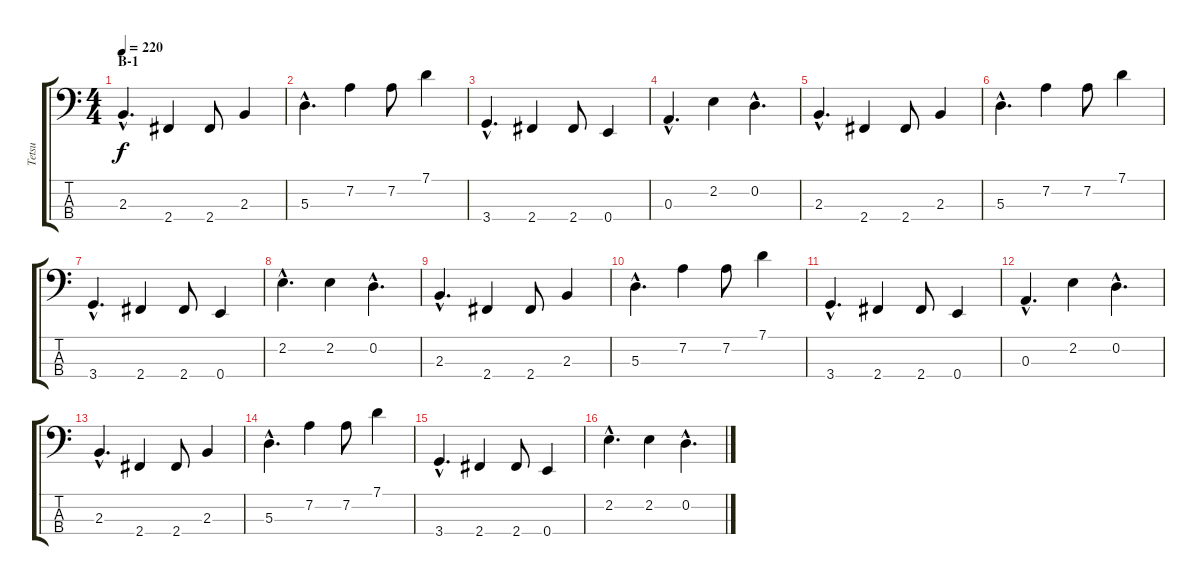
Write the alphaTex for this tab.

\track ("Tetsu" "Tetsu") {instrument electricbasspick}
\staff {score tabs}
\tuning (G2 D2 A1 E1) {hide}
\ts (4 4)
\section ("" "B-1")
\tempo 220
\clef f4
\ks c
2.3{hac}.4{d dy f} 2.4.4 2.4.8 2.3.4 |
5.3{hac}.4{d} 7.2.4 7.2.8 7.1.4 |
3.4{hac}.4{d} 2.4.4 2.4.8 0.4.4 |
0.3{hac}.4{d} 2.2.4 0.2{hac}.4{d} |
2.3{hac}.4{d} 2.4.4 2.4.8 2.3.4 |
5.3{hac}.4{d} 7.2.4 7.2.8 7.1.4 |
3.4{hac}.4{d} 2.4.4 2.4.8 0.4.4 |
2.2{hac}.4{d} 2.2.4 0.2{hac}.4{d} |
2.3{hac}.4{d} 2.4.4 2.4.8 2.3.4 |
5.3{hac}.4{d} 7.2.4 7.2.8 7.1.4 |
3.4{hac}.4{d} 2.4.4 2.4.8 0.4.4 |
0.3{hac}.4{d} 2.2.4 0.2{hac}.4{d} |
2.3{hac}.4{d} 2.4.4 2.4.8 2.3.4 |
5.3{hac}.4{d} 7.2.4 7.2.8 7.1.4 |
3.4{hac}.4{d} 2.4.4 2.4.8 0.4.4 |
2.2{hac}.4{d} 2.2.4 0.2{hac}.4{d}
